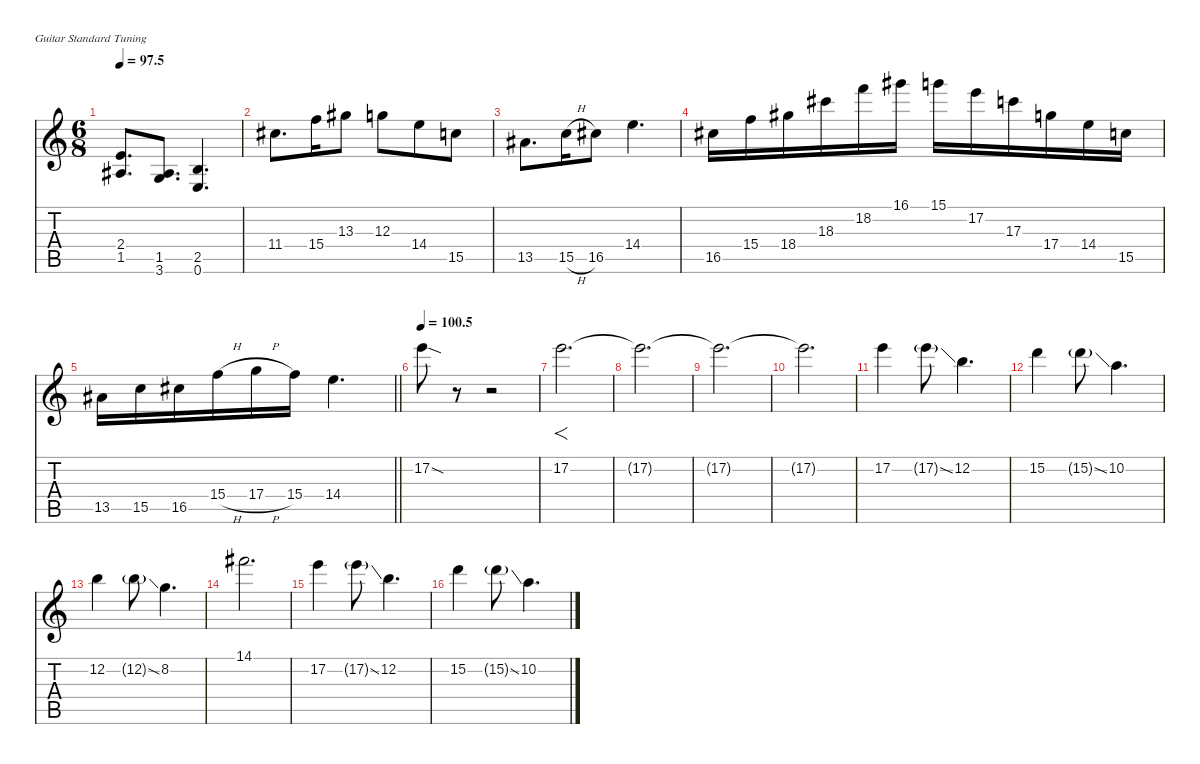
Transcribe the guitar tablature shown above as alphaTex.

\defaultSystemsLayout 4
\hideDynamics
\bracketExtendMode nobrackets
\singleTrackTrackNamePolicy hidden
\multiTrackTrackNamePolicy hidden
\firstSystemTrackNameMode fullname
\firstSystemTrackNameOrientation horizontal
\otherSystemsTrackNameOrientation horizontal
\track ("Guitar" "dist.guit.") {instrument distortionguitar}
\staff {score tabs}
\tuning (E4 B3 G3 D3 A2 E2)
\ts (6 8)
\tempo
97.5
\accidentals auto
\clef g2
\ottava regular
\simile none
\ks c
(2.4 1.5{acc #}).8{d dy f beam Up} (1.5{acc #} 3.6).8{d beam Up} (2.5 0.6).4{d beam Up} |
11.4{acc #}.8{d beam Down} 15.4.16{beam Down} 13.3{acc #}.8{beam Down} 12.3.8{beam Down} 14.4.8{beam Down} 15.5.8{beam Down} |
13.5{acc #}.8{d beam Down} 15.5{h}.16{beam Down} 16.5{acc #}.8{beam Down} 14.4.4{d beam Down} |
16.5{acc #}.16{beam Down} 15.4.16{beam Down} 18.4{acc #}.16{beam Down} 18.3{acc #}.16{beam Down} 18.2.16{beam Down} 16.1{acc #}.16{beam Down} 15.1.16{beam Down} 17.2.16{beam Down} 17.3.16{beam Down} 17.4.16{beam Down} 14.4.16{beam Down} 15.5.16{beam Down} |
\barLineRight lightlight
13.5{acc #}.16{beam Down} 15.5.16{beam Down} 16.5{acc #}.16{beam Down} 15.4{h}.16{beam Down} 17.4{h}.16{beam Down} 15.4.16{beam Down} 14.4.4{d beam Down} |
\tempo
100.5 17.2{sod}.8{instrument overdrivenguitar beam Down} r.8{beam Down} r.2{beam Down} |
17.2.2{f d dy ff beam Down} |
17.2{t}.2{d dy f beam Down} |
17.2{t}.2{d beam Down} |
17.2{t}.2{d beam Down} |
17.2.4{dy mp beam Down} 17.2{ss g}.8{dy f beam Down} 12.2.4{d beam Down} |
15.2.4{beam Down} 15.2{ss g}.8{beam Down} 10.2.4{d beam Down} |
12.2.4{beam Down} 12.2{ss g}.8{beam Down} 8.2.4{d beam Down} |
14.1{acc #}.2{d beam Down} |
17.2.4{beam Down} 17.2{ss g}.8{beam Down} 12.2.4{d beam Down} |
15.2.4{beam Down} 15.2{ss g}.8{beam Down} 10.2.4{d beam Down}
